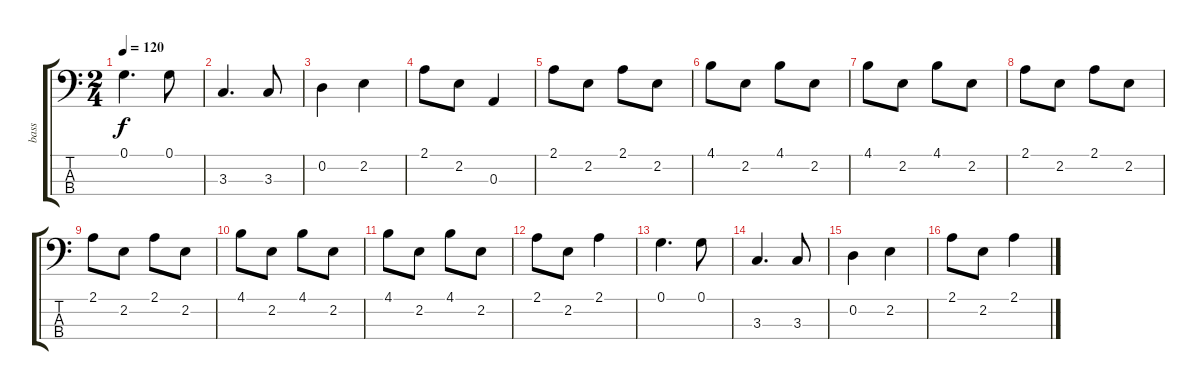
\track ("bass" "bass") {instrument electricbasspick}
\staff {score tabs}
\tuning (G2 D2 A1 E1) {hide}
\ts (2 4)
\tempo 120
\clef f4
\ks c
0.1.4{d dy f} 0.1.8 |
3.3.4{d} 3.3.8 |
0.2.4 2.2.4 |
2.1.8 2.2.8 0.3.4 |
2.1.8 2.2.8 2.1.8 2.2.8 |
4.1.8 2.2.8 4.1.8 2.2.8 |
4.1.8 2.2.8 4.1.8 2.2.8 |
2.1.8 2.2.8 2.1.8 2.2.8 |
2.1.8 2.2.8 2.1.8 2.2.8 |
4.1.8 2.2.8 4.1.8 2.2.8 |
4.1.8 2.2.8 4.1.8 2.2.8 |
2.1.8 2.2.8 2.1.4 |
0.1.4{d} 0.1.8 |
3.3.4{d} 3.3.8 |
0.2.4 2.2.4 |
2.1.8 2.2.8 2.1.4
